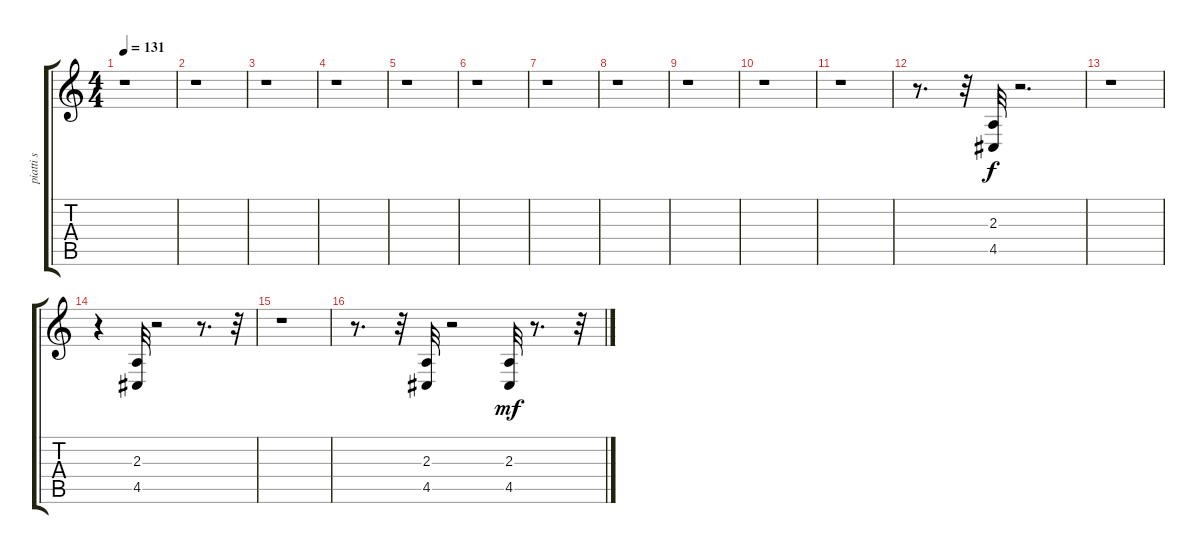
\track ("piatti s" "piatti s") {instrument stringensemble1}
\staff {score tabs}
\tuning (E4 B3 G3 D3 A2 E2) {hide}
\ts (4 4)
\tempo 131
\clef g2
\ks c
r.1{dy f} |
r.1 |
r.1 |
r.1 |
r.1 |
r.1 |
r.1 |
r.1 |
r.1 |
r.1 |
r.1 |
r.8{d} r.32 (2.3 4.5).32 r.2{d} |
r.1 |
r.4 (2.3 4.5).32 r.2 r.8{d} r.32 |
r.1 |
r.8{d} r.32 (2.3 4.5).32 r.2 (2.3 4.5).32{dy mf} r.8{d} r.32
